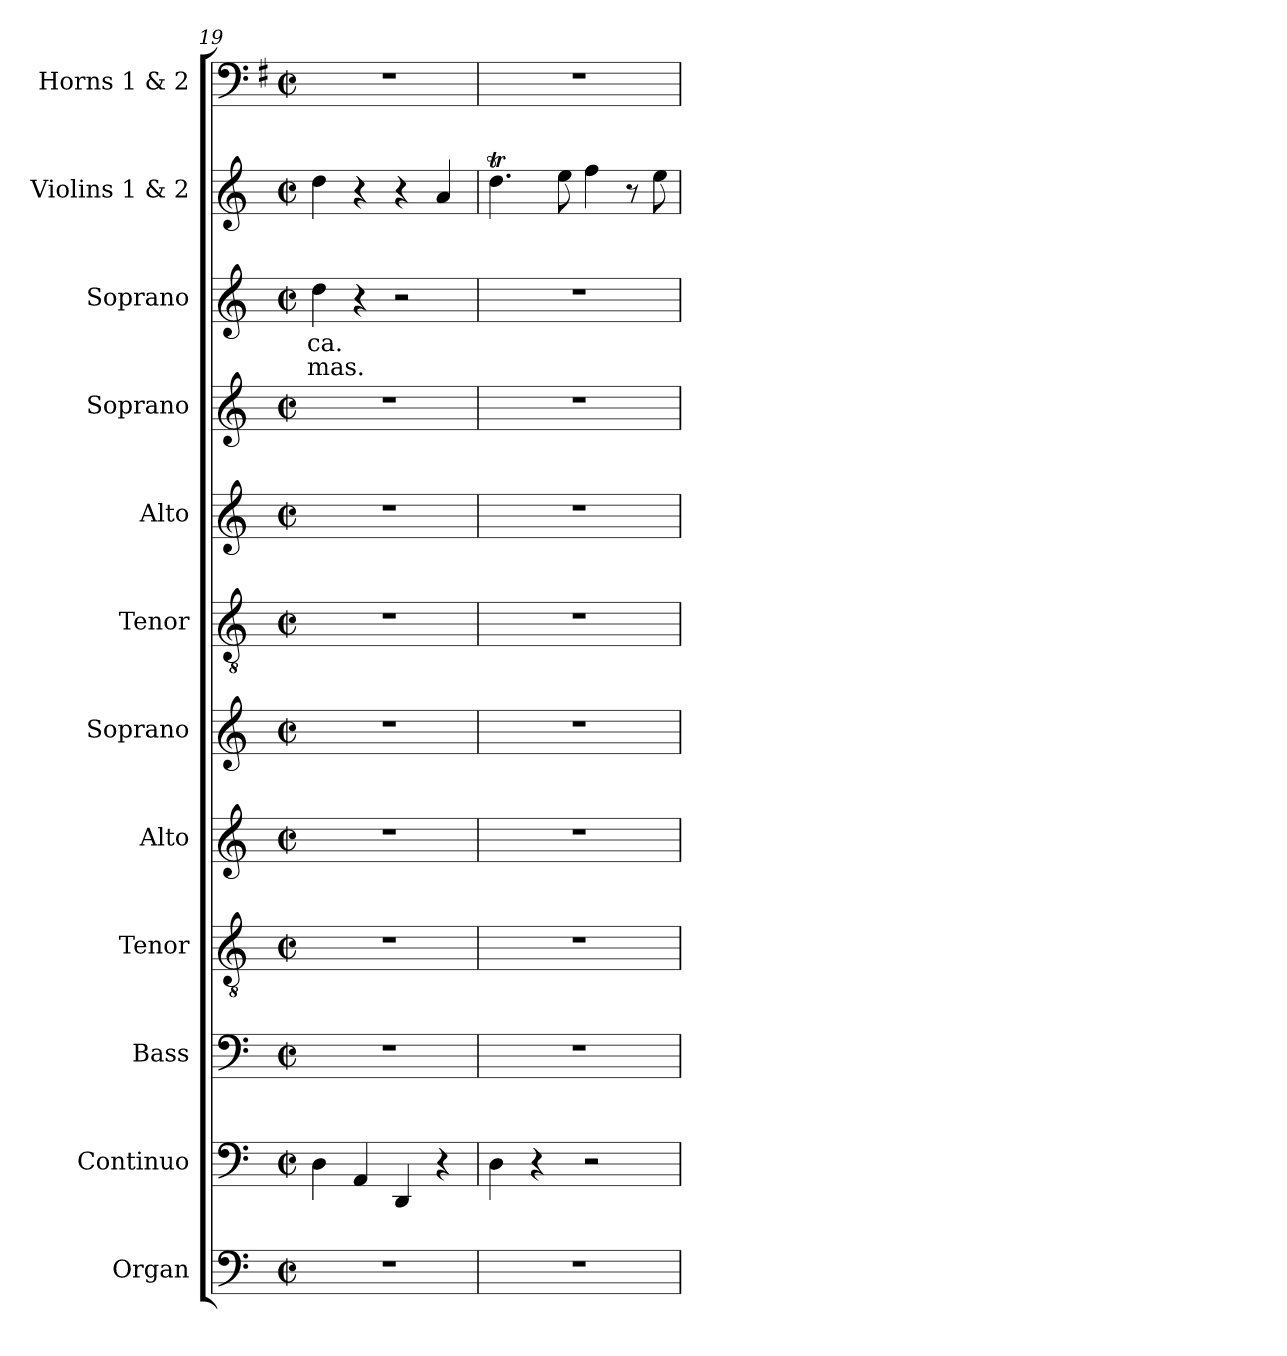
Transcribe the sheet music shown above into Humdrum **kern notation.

**kern	**kern	**kern	**kern	**kern	**kern	**kern	**kern	**kern	**kern	**text	**text	**kern	**kern
*part12	*part11	*part10	*part9	*part8	*part7	*part6	*part5	*part4	*part3	*part3	*part3	*part2	*part1
*staff12	*staff11	*staff10	*staff9	*staff8	*staff7	*staff6	*staff5	*staff4	*staff3	*staff3	*staff3	*staff2	*staff1
*I"Organ	*I"Continuo	*I"Bass	*I"Tenor	*I"Alto	*I"Soprano	*I"Tenor	*I"Alto	*I"Soprano	*I"Soprano	*	*	*I"Violins 1 & 2	*I"Horns 1 & 2
*I'Org.	*I'Cont.	*I'B.	*I'T.	*I'A.	*I'S.	*I'T.	*I'A.	*I'S.	*I'S.	*	*	*I'Vlns	*I'Hns.
*clefF4	*clefF4	*clefF4	*clefGv2	*clefG2	*clefG2	*clefGv2	*clefG2	*clefG2	*clefG2	*	*	*clefG2	*clefF4
*	*	*	*ITrd7c12	*	*	*ITrd7c12	*	*	*	*	*	*	*ITrd4c7
*k[]	*k[]	*k[]	*k[]	*k[]	*k[]	*k[]	*k[]	*k[]	*k[]	*	*	*k[]	*k[]
*C:	*C:	*C:	*C:	*C:	*C:	*C:	*C:	*C:	*C:	*	*	*C:	*C:
*M2/2	*M2/2	*M2/2	*M2/2	*M2/2	*M2/2	*M2/2	*M2/2	*M2/2	*M2/2	*	*	*M2/2	*M2/2
*met(c|)	*met(c|)	*met(c|)	*met(c|)	*met(c|)	*met(c|)	*met(c|)	*met(c|)	*met(c|)	*met(c|)	*	*	*met(c|)	*met(c|)
=19	=19	=19	=19	=19	=19	=19	=19	=19	=19	=19	=19	=19	=19
!	!	!	!	!	!	!	!	!	!	!LO:LY:b:color=#000000	!LO:LY:b:color=#000000	!	!
1r	4Di\	1r	1r	1r	1r	1r	1r	1r	4ddi\	-ca.	-mas.	4ddi\	1r
.	4AAi/	.	.	.	.	.	.	.	4r	.	.	4r	.
.	4DDi/	.	.	.	.	.	.	.	2r	.	.	4r	.
.	4r	.	.	.	.	.	.	.	.	.	.	4ai/	.
=20	=20	=20	=20	=20	=20	=20	=20	=20	=20	=20	=20	=20	=20
1r	4Di\	1r	1r	1r	1r	1r	1r	1r	1r	.	.	4.ddTi\	1r
.	4r	.	.	.	.	.	.	.	.	.	.	.	.
.	.	.	.	.	.	.	.	.	.	.	.	8eei\	.
.	2r	.	.	.	.	.	.	.	.	.	.	4ffi\	.
.	.	.	.	.	.	.	.	.	.	.	.	8r	.
.	.	.	.	.	.	.	.	.	.	.	.	8eei\	.
=	=	=	=	=	=	=	=	=	=	=	=	=	=
*-	*-	*-	*-	*-	*-	*-	*-	*-	*-	*-	*-	*-	*-
